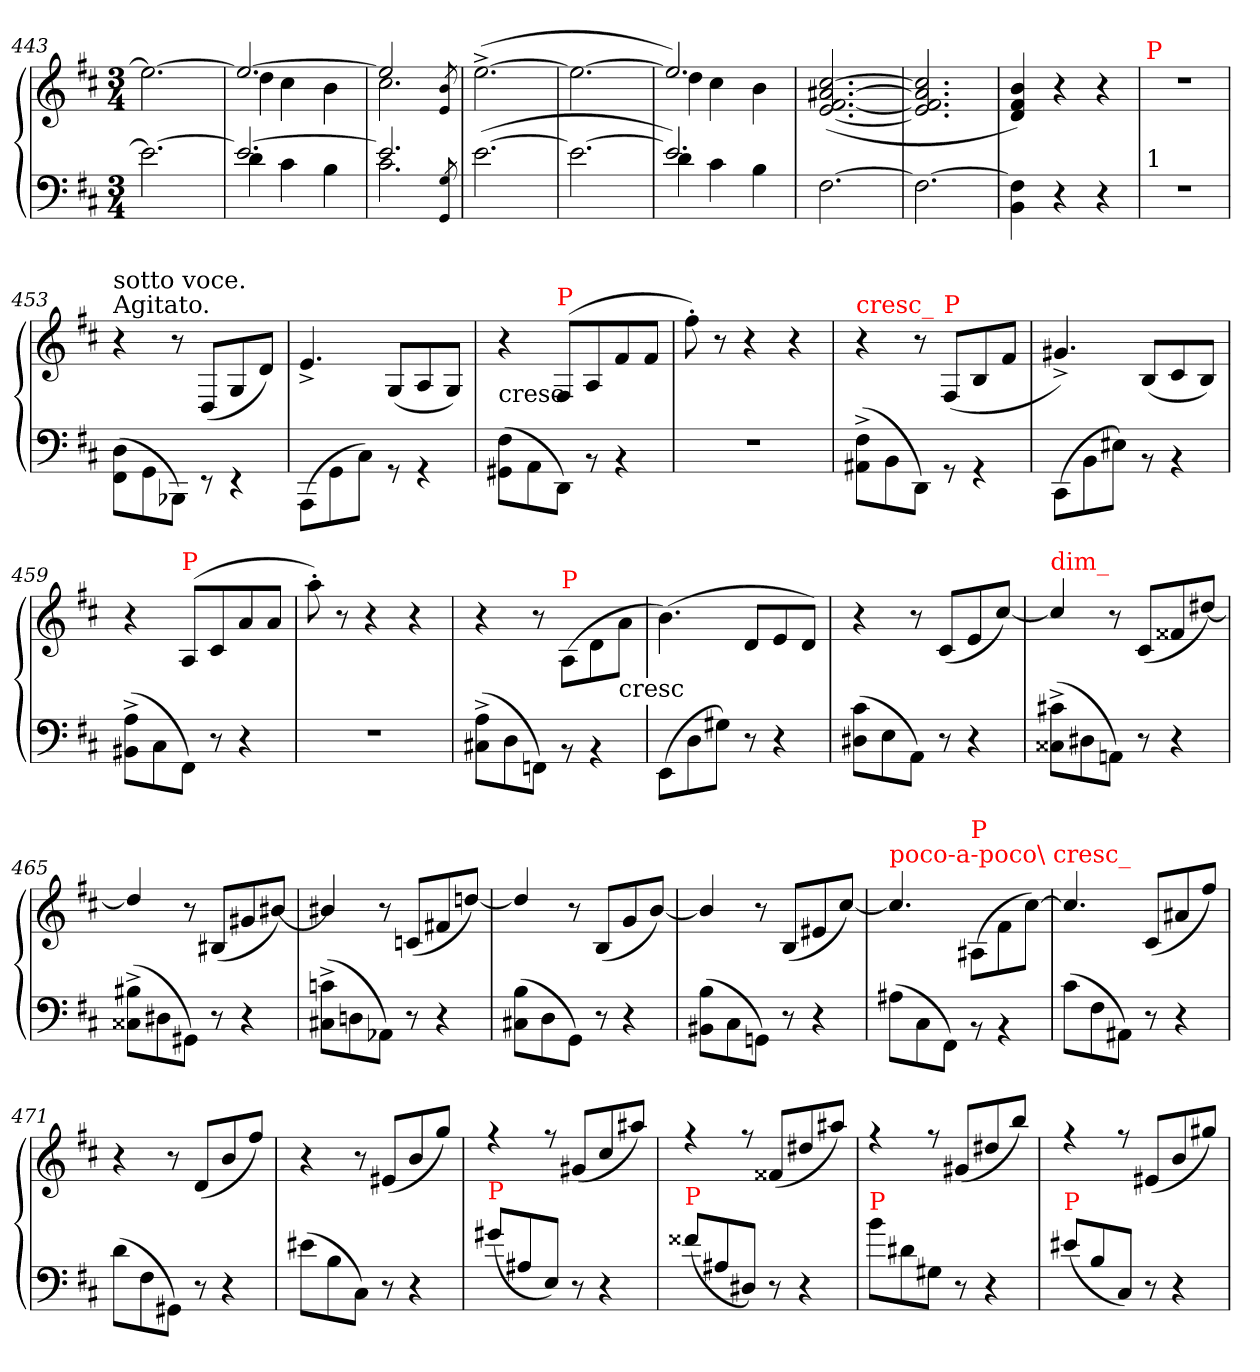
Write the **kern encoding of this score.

**kern	**kern
*part1	*part1
*staff2	*staff1
*clefF4	*clefG2
*k[f#c#]	*k[f#c#]
*M3/4	*M3/4
=443	=443
2.e_	2.ee_
=444	=444
*^	*^
2.e_	4d	2.ee_	4dd
.	4c#	.	4cc#
.	4B	.	4b
=445	=445	=445	=445
!	!	!LO:N:vis=2	!
2.e]	2.c#	2.ee]	2.cc#
*v	*v	*	*
*	*v	*v
8qG/ 8qGG/	8qb/ 8qe/
=446	=446
([2.e	([2.ee^<
=447	=447
2.e_	2.ee_
=448	=448
*^	*^
2.e])	4d	2.ee])	4dd
.	4c#	.	4cc#
.	4B	.	4b
*v	*v	*	*
*	*v	*v
=449	=449
[2.F#	([2.cc# [2.a#X [2.f# [2.e
=450	=450
2.F#_	2.cc#] 2.a#] 2.f#] 2.e]
=451	=451
4F#] 4BB	4b 4f# 4d)
4r	4r
4r	4r
=452	=452
!	!LO:TX:a:color=red:t=P
!LO:TX:a:t=1	!
2.rF	2.rdd
=453	=453
!	!LO:TX:a:t=Agitato.
!	!LO:TX:a:t=sotto voce.
(8D\ 8FF#\L	4r
8GG\	.
8BBB-X\J)	8r
8rEE	(8D/L
4rEE	8G/
.	8d/J)
=454	=454
(8AAA\L	4.e^>
8GG\	.
8C#\J)	.
8rGG	(8G/L
4rGG	8A/
.	8G/J)
=455	=455
!	!LO:TX:c:t=cresc
(8F#\ 8GG#X\L	4r
8AA\	.
!	!LO:TX:a:color=red:t=P
8DD\J)	(>8F#/L
8rBB	8A/
4rBB	8f#\
.	8f#\J
=456	=456
2.rF	8ff#'>)
.	8r
.	4r
.	4r
=457	=457
!	!LO:TX:a:color=red:t=cresc_
(>8F#^<\ 8AA#X^<\L	4r
8BB\	.
8DD\J)	8r
!	!LO:TX:a:color=red:t=P
8rGG	(>8F#/L
4rGG	8B/
.	8f#\J
=458	=458
(>8CC#\L	4.g#X^>)
8BB\	.
8E#X\J)	.
8rBB	(8B/L
4rBB	8c#/
.	8B/J)
=459	=459
(8A^<\ 8BB#X^<\L	4r
8C#\	.
!	!LO:TX:a:color=red:t=P
8FF#\J)	(>8A/L
8r	8c#/
4r	8a\
.	8a\J
=460	=460
2.rF	8aa'>)
.	8r
.	4r
.	4r
=461	=461
(8A^<\ 8C#X^<\L	4r
8D\	.
8FFn\J)	8r
!	!LO:TX:a:color=red:t=P
8rBB	(>8A/L
4rBB	8d\
!	!LO:TX:c:t=cresc
.	8a\J
=462	=462
(8EE\L	(4.b\)
8D\	.
8G#X\J)	.
8r	8dL
4r	8e
.	8dJ)
=463	=463
(>8c# 8D#XL	4r
8E	.
8AAJ)	8r
8r	(8c#L
4r	8e
.	[8cc#J)
=464	=464
!	!LO:TX:a:color=red:t=dim_
(8c#X^<\ 8C##X^<\L	4cc#/]
8D#X\	.
8AAn\J)	8r
8r	(8c#L
4r	8f##X
.	[8dd#XJ)
=465	=465
(8B#X^<\ 8C##X^<\L	4dd#/]
8D#X\	.
8GG#X\J)	8r
8r	(<8B#XL
4r	8g#X
.	[8b#XJ)
=466	=466
(>8cn^<\ 8C#X^<\L	4b#X/]
8Dn\	.
8AA-X\J)	8r
8r	(8cnL
4r	8f#X
.	[8ddnJ)
=467	=467
(8B\ 8C#X\L	4dd/]
8D\	.
8GG\J)	8r
8r	(<8BL
4r	8g
.	[8bJ)
=468	=468
(8B\ 8BB#X\L	4b/]
8C#\	.
8GGn\J)	8r
8r	(8BL
4r	8e#X
.	[8cc#J)
=469	=469
!	!LO:TX:a:color=red:t=poco-a-poco\ cresc_
(8A#X\L	4.cc#/]
8C#\	.
8FF#\J)	.
!	!LO:TX:a:color=red:t=P
8rBB	(>8A#X/L
4rBB	8f#\
.	[8cc#\J)
=470	=470
(8c#L	4.cc#/]
8F#	.
8AA#XJ)	.
8r	(8c#L
4r	8a#X
.	8ff#J)
=471	=471
(>8dL	4r
8F#	.
8GG#XJ)	8r
8r	(8dL
4r	8b
.	8ff#J)
=472	=472
(>8e#XL	4r
8B	.
8C#J)	8r
8r	(8e#X/L
4r	8b/
.	8gg/J)
=473	=473
!LO:TX:a:color=red:t=P	!
(>8g#X\L	4rff
8A#X/	.
8E/J)	8rff
8r	(<8g#X/L
4r	8cc#/
.	8aa#X/J)
=474	=474
!LO:TX:a:color=red:t=P	!
(>8f##X\L	4rff
8A#X/	.
8D#X/J)	8rff
8r	(8f##X/L
4r	8dd#X/
.	8aa#X/J)
=475	=475
!LO:TX:a:color=red:t=P	!
8b\L	4rff
8d#X\	.
8G#X/J	8rff
8r	(<8g#/L
4r	8dd#X/
.	8bb/J)
=476	=476
!LO:TX:a:color=red:t=P	!
(>8e#X\L	4rff
8B/	.
8C#/J)	8rff
8r	(<8e#X/L
4r	8b/
.	8gg#X/J)
=	=
*-	*-
